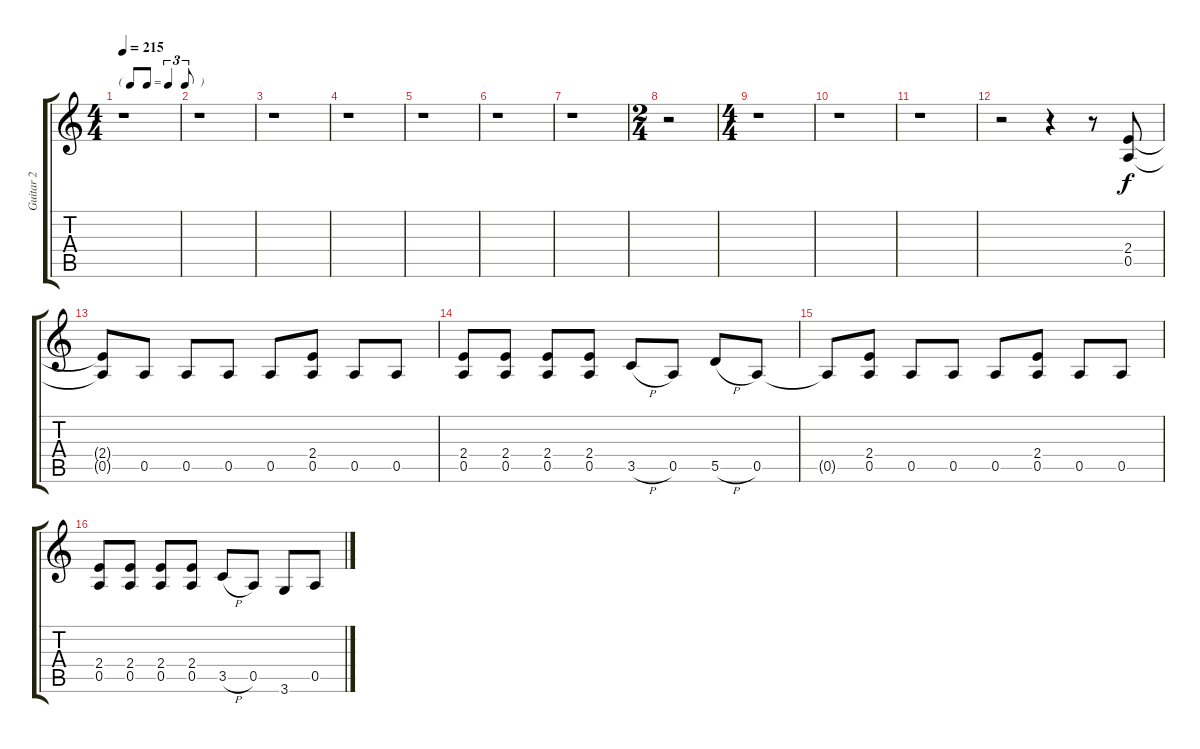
\track ("Guitar 2" "Guitar 2") {instrument overdrivenguitar}
\staff {score tabs}
\tuning (E4 B3 G3 D3 A2 E2) {hide}
\ts (4 4)
\tf triplet8th
\tempo 215
\clef g2
\ks c
r.1{dy f} |
r.1 |
r.1 |
r.1 |
r.1 |
r.1 |
r.1 |
\ts (2 4)
r.2 |
\ts (4 4)
r.1 |
r.1 |
r.1 |
r.2 r.4 r.8 (2.4 0.5).8 |
(2.4{t} 0.5{t}).8 0.5.8 0.5.8 0.5.8 0.5.8 (2.4 0.5).8 0.5.8 0.5.8 |
(2.4 0.5).8 (2.4 0.5).8 (2.4 0.5).8 (2.4 0.5).8 3.5{h}.8 0.5.8 5.5{h}.8 0.5.8 |
0.5{t}.8 (2.4 0.5).8 0.5.8 0.5.8 0.5.8 (2.4 0.5).8 0.5.8 0.5.8 |
(2.4 0.5).8 (2.4 0.5).8 (2.4 0.5).8 (2.4 0.5).8 3.5{h}.8 0.5.8 3.6.8 0.5.8
